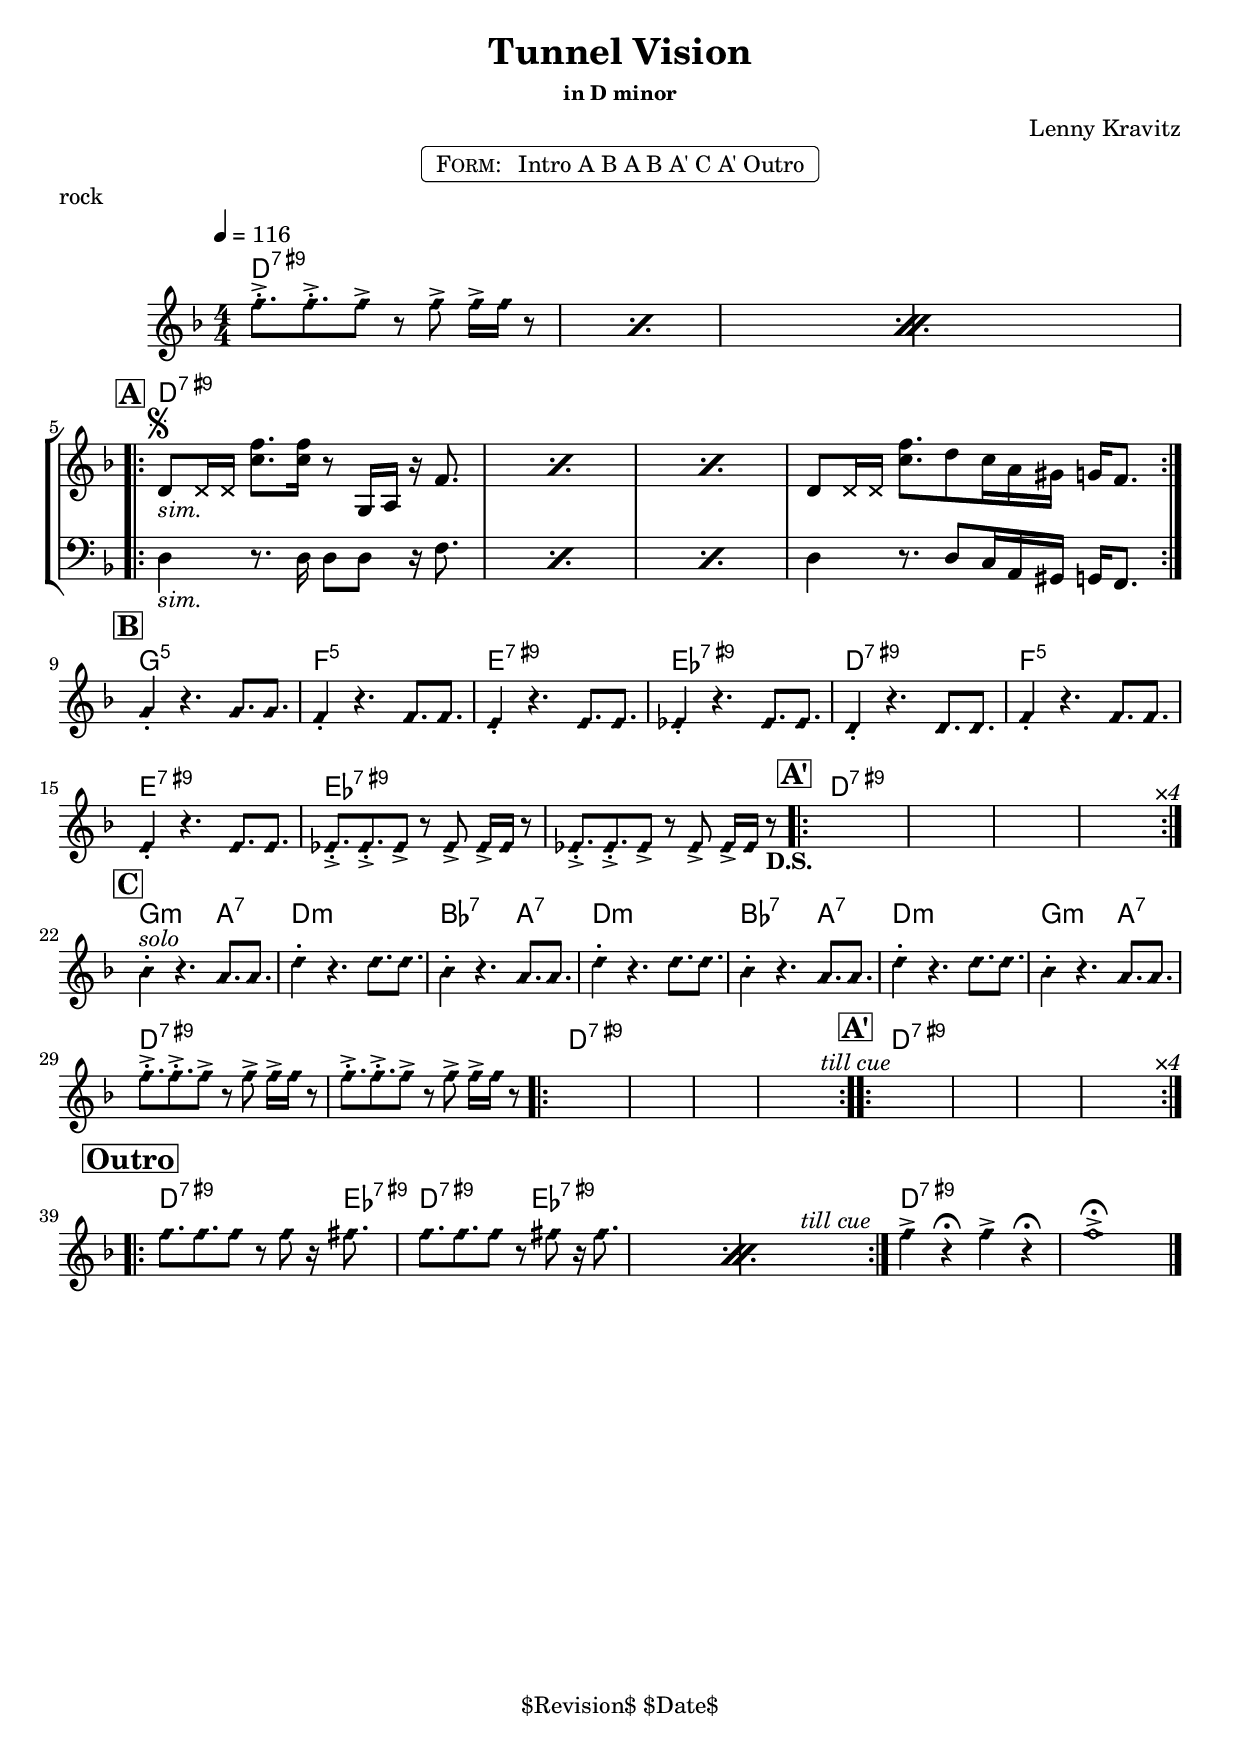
\version "2.13.46"

%
% $File$
% $Date$
% $Revision$
% $Author$
%

\header {
  title = "Tunnel Vision"
  subtitle = ""
  subsubtitle = "in D minor"

  composer = "Lenny Kravitz"
  poet = ""
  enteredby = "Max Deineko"

  %meter = "116 bpm"
  piece = "rock"
  version = "$Revision$"

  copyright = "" % "Transcribed and/or arranged by MaX"
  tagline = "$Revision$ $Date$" % ""
}


harm = \chords {
  \set Score.skipBars = ##t
  \set Score.markFormatter = #format-mark-box-letters

  d1:9+ s1*3

  \break
  \mark \markup {\box \bold "A"}
  d1:9+ s1*3 |

  \break
  \mark \markup {\box \bold "B"}
  g1:^3 f:^3 e:9+ es:9+ |
  d:9+ f:^3 e:9+ es:9+ s1 |

  %\break
  \mark \markup {\box \bold "A'"}
  d1:9+ s1*3 |

  \break
  \mark \markup {\box \bold "C"}
  g4:m s4. a:7 d1:m |
  bes4:7 s4. a:7 d1:m |
  bes4:7 s4. a:7 d1:m |
  g4:m s4. a:7 d1:9+ s1 |
  d1:9+ s1*3 |

  \mark \markup {\box \bold "A'"}
  d1:9+ s1*3 |

  %\mark \markup{ \musicglyph #"scripts.coda" }
  %\break
  \break
  \mark \markup {\box \bold "Outro"}

  d4:9+ s2 s16 es8.:9+ |
  d4:9+ s4 s16 es8.:9+ s4 |
  s1 * 2 |

  d1:9+ s1 |
}

mel = \relative c'' {
  \set Score.skipBars = ##t
  \set Score.markFormatter = #format-mark-box-letters
  \override Staff.TimeSignature #'style = #'()

  \key d \minor
  \time 4/4
  \clef treble
  \tempo 4 = 116

  \override NoteHead #'style = #'diamond

  \repeat percent 2 {
    \repeat percent 2 {
      f8.-.-> f-.-> f8-> r f-> f16-> f r8
      %d16 r r d r r d r r d r r d d r8
    }
  }

  \repeat volta 2 {
    \repeat percent 3 {
      \override NoteHead #'style = #'default
      d,8
      ^\markup{\musicglyph #"scripts.segno"}
      _\markup{\italic sim.}
      \override NoteHead #'style = #'cross
      d16 d
      \override NoteHead #'style = #'default
      <c' f>8. <c f>16
      r8 g,16 a r f'8.
    }
    d8
    \override NoteHead #'style = #'cross
    d16 d
    \override NoteHead #'style = #'default
    <c' f>8.  d8 c16 a gis g f8.
  }

  \override NoteHead #'style = #'diamond

  g4-.
  r4. g8. g
  f4-. r4. f8. f
  e4-. r4. e8. e
  es4-. r4. es8. es
  d4-. r4. d8. d
  f4-. r4. f8. f
  e4-. r4. e8. e
  es8.-.-> es-.-> es8-> r es-> es16-> es r8
  es8.-.-> es-.-> es8-> r es-> es16-> es r8
  _\markup \bold { D.S. }

  \repeat volta 4 {
    s1
    %^\markup{\hspace #0.0 \italic{as in A}}
    s1 s1 s1
    ^\markup{\hspace #5.0 \italic ×4}
  }

  bes'4-.
  ^\markup{\italic solo}
  r4. a8. a
  d4-. r4. d8. d
  bes4-. r4. a8. a
  d4-. r4. d8. d
  bes4-. r4. a8. a
  d4-. r4. d8. d
  bes4-. r4. a8. a
  f'8.-.-> f-.-> f8-> r f-> f16-> f r8
  f8.-.-> f-.-> f8-> r f-> f16-> f r8
  \repeat volta 4 {
    s1
    %^\markup{\hspace #-3.0 \italic{as in A}}
    s1 s1 s1
    ^\markup{ \hspace #4.0 \italic { till cue } }
  }

  \repeat volta 4 {
    s1
    %^\markup{\italic{as above}}
    s1 s1 s1
    ^\markup{\hspace #5.0 \italic ×4}
  }
  \repeat volta 2 {
    \repeat percent 2 {
      f8. f f8 r f r16 fis8.
      f8. f f8 r fis r16 fis8.
      ^\markup{ \hspace #20.0 \italic { till cue } }
    }
  }
  f4-> r \fermata
  f-> r \fermata
  f1-> \fermata

  \bar "|."
}

bass = \relative c {

  \set Score.skipBars = ##t
  \set Score.markFormatter = #format-mark-box-letters
  \override Staff.TimeSignature #'style = #'()

  \key d \minor
  \time 4/4
  \clef bass

  s1 * 4

  \repeat percent 3 {
    d4
    _\markup{\italic sim.}
    r8. d16
    d8 d8 r16 f8.
  }
  d4 r8. d8 c16 a gis g f8.

}

\markup {
    \fill-line { % This centers the words, which looks nicer
    \hspace #1.0 % gives the fill-line something to work with
    \rounded-box \pad-markup #0.3 {
      \column {
        \line{
          \hspace #0.5
          \smallCaps Form:
          \hspace #1
          Intro A B A B A' C A' Outro
          \hspace #0.5
        }
      }
    }
    \hspace #1.0 % gives the fill-line something to work with
  }
}

\score {
  \transpose g g {
    \new StaffGroup = "intro" <<
      \new ChordNames = "chords" \harm
      \new Staff = "guitar" \mel
      \new Staff = "bass" \bass
    >>
  }
}

\layout {
  ragged-last = ##f
  \context {
    \RemoveEmptyStaffContext
    \override VerticalAxisGroup #'remove-first = ##t
  }
}
